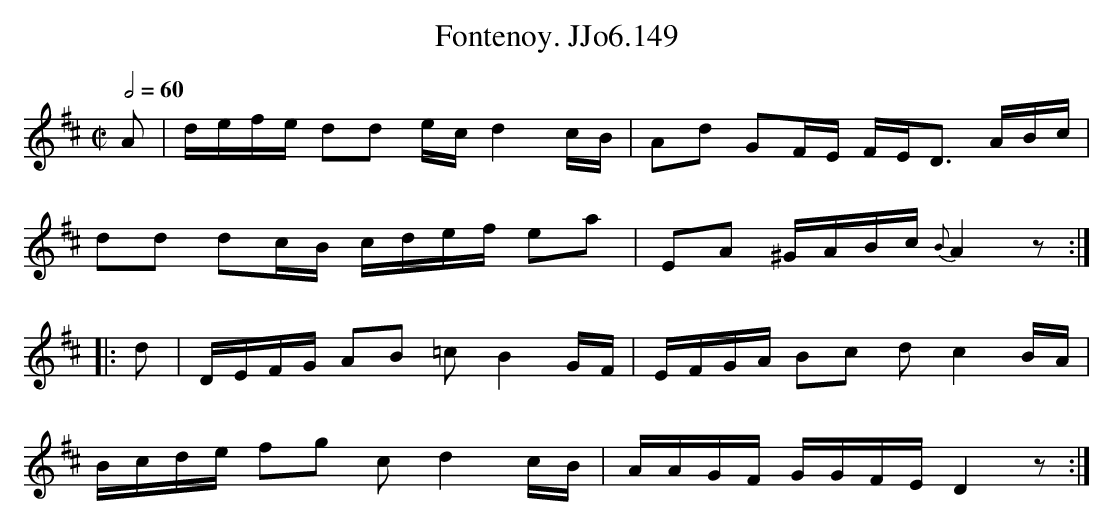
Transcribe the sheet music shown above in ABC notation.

X:1
T:Fontenoy. JJo6.149
M:C|
L:1/8
Q:2/4=60
K:D
A | d/e/f/e/ dd e/c/d2c/B/ | Ad GF/E/ F/E/D> AB/c/ |
dd dc/B/ c/d/e/f/ ea | EA ^G/A/B/c/ {B}A2z :|
|: d | D/E/F/G/ AB =cB2G/F/ | E/F/G/A/ Bc dc2 B/A/ |
B/c/d/e/ fg cd2c/B/ | A/A/G/F/ G/G/F/E/ D2z :|
